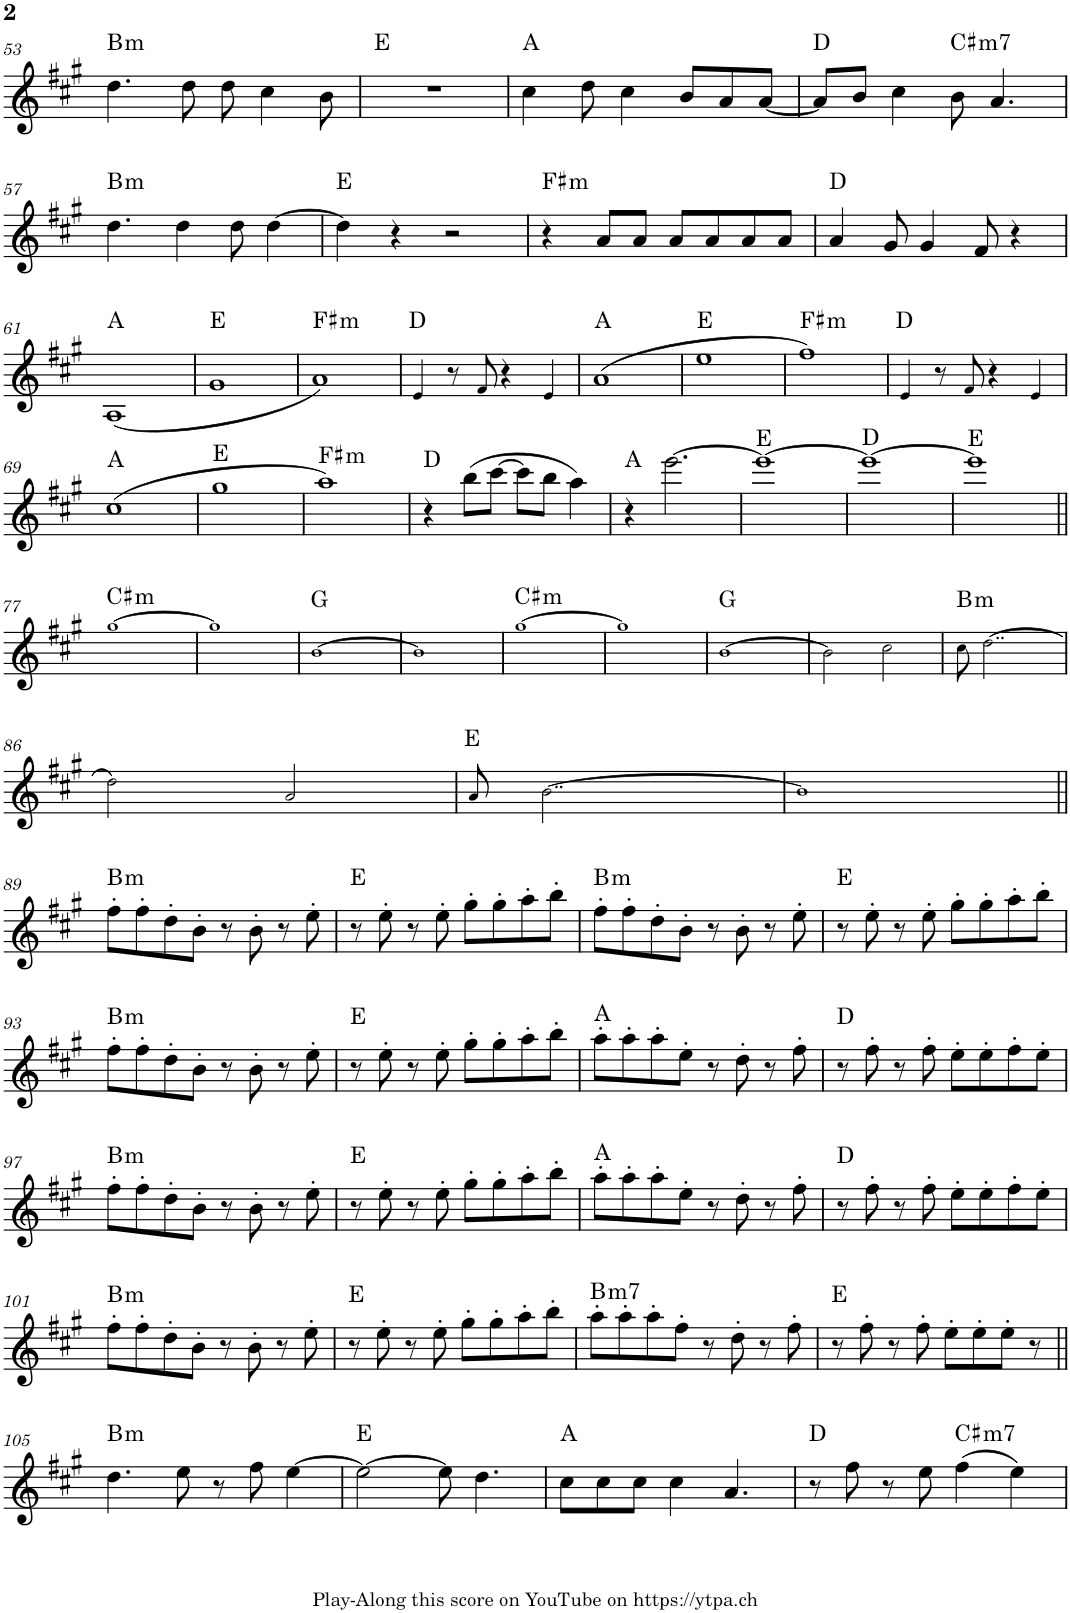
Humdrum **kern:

**kern	**harte
*part1	*part1
*staff1	*
*I"Piano	*
*I'Pno.	*
!!LO:PB:g=z
*clefG2	*
*k[f#c#g#]	*
*M4/4	*
=53	=53
!	!LO:H:kt=m
4.dd\	B:min
8dd\	.
8dd\	.
4cc#\	.
8b\	.
=54	=54
1r	E:maj
=55	=55
4cc#\	A:maj
8dd\	.
4cc#\	.
8b/L	.
8a/	.
[8a/J	.
=56	=56
8a/L]	D:maj
8b/J	.
4cc#\	.
!	!LO:H:kt=m7
8b\	C#:min7
4.a/	.
!!LO:LB:g=z
=57	=57
!	!LO:H:kt=m
4.dd\	B:min
4dd\	.
8dd\	.
[4dd\	.
=58	=58
4dd\]	E:maj
4r	.
2r	.
=59	=59
!	!LO:H:kt=m
4r	F#:min
8a/L	.
8a/J	.
8a/L	.
8a/	.
8a/	.
8a/J	.
=60	=60
4a/	D:maj
8g#/	.
4g#/	.
8f#/	.
4r	.
!!LO:LB:g=z
=61	=61
(1A	A:maj
=62	=62
1g#	E:maj
=63	=63
!	!LO:H:kt=m
1a)	F#:min
=64	=64
4e!/	D:maj
8r	.
8f#!/	.
4r	.
4e!/	.
=65	=65
(1a	A:maj
=66	=66
1ee	E:maj
=67	=67
!	!LO:H:kt=m
1ff#)	F#:min
=68	=68
4e!/	D:maj
8r	.
8f#!/	.
4r	.
4e!/	.
!!LO:LB:g=z
=69	=69
(1cc#	A:maj
=70	=70
1gg#	E:maj
=71	=71
!	!LO:H:kt=m
1aa)	F#:min
=72	=72
4r	D:maj
(8bb\L	.
[8ccc#\J	.
8ccc#\L]	.
8bb\J	.
4aa\)	.
=73	=73
4r	A:maj
[2.eee\	.
=74	=74
1eee_	E:maj
=75	=75
1eee_	D:maj
=76	=76
1eee]	E:maj
!!LO:LB:g=z
=77||	=77||
!	!LO:H:kt=m
[1gg#!	C#:min
=78	=78
1gg#!]	.
=79	=79
[1b!	G:maj
=80	=80
1b!]	.
=81	=81
!	!LO:H:kt=m
[1gg#!	C#:min
=82	=82
1gg#!]	.
=83	=83
[1b!	G:maj
=84	=84
2b!\]	.
2cc#!\	.
=85	=85
!	!LO:H:kt=m
8cc#!\	B:min
[2..dd!\	.
!!LO:LB:g=z
=86	=86
2dd!\]	.
2a!/	.
=87	=87
8a!/	E:maj
[2..b!\	.
=88	=88
1b!]	.
!!LO:LB:g=z
=89||	=89||
!	!LO:H:kt=m
8ff#'\L	B:min
8ff#'\	.
8dd'\	.
8b'\J	.
8r	.
8b'\	.
8r	.
8ee'\	.
=90	=90
8r	E:maj
8ee'\	.
8r	.
8ee'\	.
8gg#'\L	.
8gg#'\	.
8aa'\	.
8bb'\J	.
=91	=91
!	!LO:H:kt=m
8ff#'\L	B:min
8ff#'\	.
8dd'\	.
8b'\J	.
8r	.
8b'\	.
8r	.
8ee'\	.
=92	=92
8r	E:maj
8ee'\	.
8r	.
8ee'\	.
8gg#'\L	.
8gg#'\	.
8aa'\	.
8bb'\J	.
!!LO:LB:g=z
=93	=93
!	!LO:H:kt=m
8ff#'\L	B:min
8ff#'\	.
8dd'\	.
8b'\J	.
8r	.
8b'\	.
8r	.
8ee'\	.
=94	=94
8r	E:maj
8ee'\	.
8r	.
8ee'\	.
8gg#'\L	.
8gg#'\	.
8aa'\	.
8bb'\J	.
=95	=95
8aa'\L	A:maj
8aa'\	.
8aa'\	.
8ee'\J	.
8r	.
8dd'\	.
8r	.
8ff#'\	.
=96	=96
8r	D:maj
8ff#'\	.
8r	.
8ff#'\	.
8ee'\L	.
8ee'\	.
8ff#'\	.
8ee'\J	.
!!LO:LB:g=z
=97	=97
!	!LO:H:kt=m
8ff#'\L	B:min
8ff#'\	.
8dd'\	.
8b'\J	.
8r	.
8b'\	.
8r	.
8ee'\	.
=98	=98
8r	E:maj
8ee'\	.
8r	.
8ee'\	.
8gg#'\L	.
8gg#'\	.
8aa'\	.
8bb'\J	.
=99	=99
8aa'\L	A:maj
8aa'\	.
8aa'\	.
8ee'\J	.
8r	.
8dd'\	.
8r	.
8ff#'\	.
=100	=100
8r	D:maj
8ff#'\	.
8r	.
8ff#'\	.
8ee'\L	.
8ee'\	.
8ff#'\	.
8ee'\J	.
!!LO:LB:g=z
=101	=101
!	!LO:H:kt=m
8ff#'\L	B:min
8ff#'\	.
8dd'\	.
8b'\J	.
8r	.
8b'\	.
8r	.
8ee'\	.
=102	=102
8r	E:maj
8ee'\	.
8r	.
8ee'\	.
8gg#'\L	.
8gg#'\	.
8aa'\	.
8bb'\J	.
=103	=103
!	!LO:H:kt=m7
8aa'\L	B:min7
8aa'\	.
8aa'\	.
8ff#'\J	.
8r	.
8dd'\	.
8r	.
8ff#'\	.
=104	=104
8r	E:maj
8ff#'\	.
8r	.
8ff#'\	.
8ee'\L	.
8ee'\	.
8ee'\J	.
8r	.
!!LO:LB:g=z
=105||	=105||
!	!LO:H:kt=m
4.dd\	B:min
8ee\	.
8r	.
8ff#\	.
[4ee\	.
=106	=106
2ee\_	E:maj
8ee\]	.
4.dd\	.
=107	=107
8cc#\L	A:maj
8cc#\	.
8cc#\J	.
4cc#\	.
4.a/	.
=108	=108
8r	D:maj
8ff#\	.
8r	.
8ee\	.
!	!LO:H:kt=m7
(4ff#\	C#:min7
4ee\)	.
=	=
*-	*-
